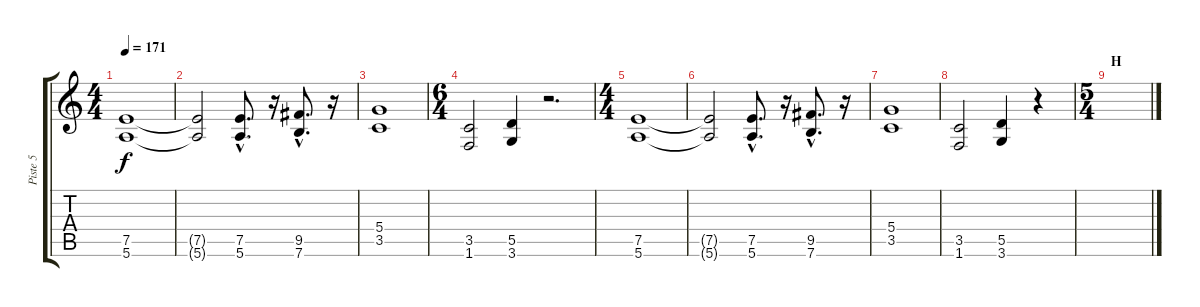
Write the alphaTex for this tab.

\track ("Piste 5" "Piste 5") {instrument distortionguitar}
\staff {score tabs}
\tuning (E4 B3 G3 D3 A2 E2) {hide}
\ts (4 4)
\tempo 171
\clef g2
\ks c
(7.5 5.6).1{dy f} |
(7.5{t} 5.6{t}).2 (7.5{hac} 5.6{hac}).8{d} r.16 (9.5{hac} 7.6{hac}).8{d} r.16 |
(5.4 3.5).1 |
\ts (6 4)
(3.5 1.6).2 (5.5 3.6).4 r.2{d} |
\ts (4 4)
(7.5 5.6).1 |
(7.5{t} 5.6{t}).2 (7.5{hac} 5.6{hac}).8{d} r.16 (9.5{hac} 7.6{hac}).8{d} r.16 |
(5.4 3.5).1 |
(3.5 1.6).2 (5.5 3.6).4 r.4 |
\ts (5 4)
\section ("" "H")
